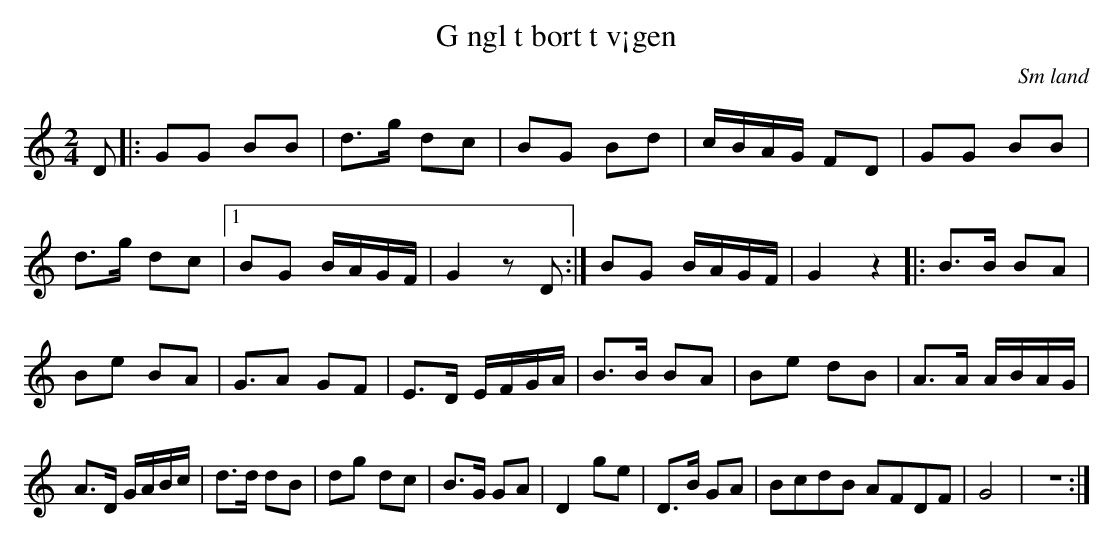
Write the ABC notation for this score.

X:1
T:G ngl t bort t v¡gen
O:Sm land
M:2/4
L:1/8
K:C
D |: GG BB | d3/2g/2 dc | BG Bd | c/2B/2A/2G/2 FD | GG BB | d3/2g/2 dc |1 BG B/2A/2G/2F/2 | G2 z D :| BG B/2A/2G/2F/2 | G2 z2 |: B3/2B/2 BA | Be BA | G3/2A GF | E3/2D/2 E/2F/2G/2A/2 | B3/2B/2 BA | Be dB | A3/2A/2 A/2B/2A/2G/2 | A3/2D/2 G/2A/2B/2c/2 | d3/2d/2 dB | dg dc | B3/2G/2 GA | D2 ge | D3/2B/2 GA | BcdB AFDF | G4 | z4:|
